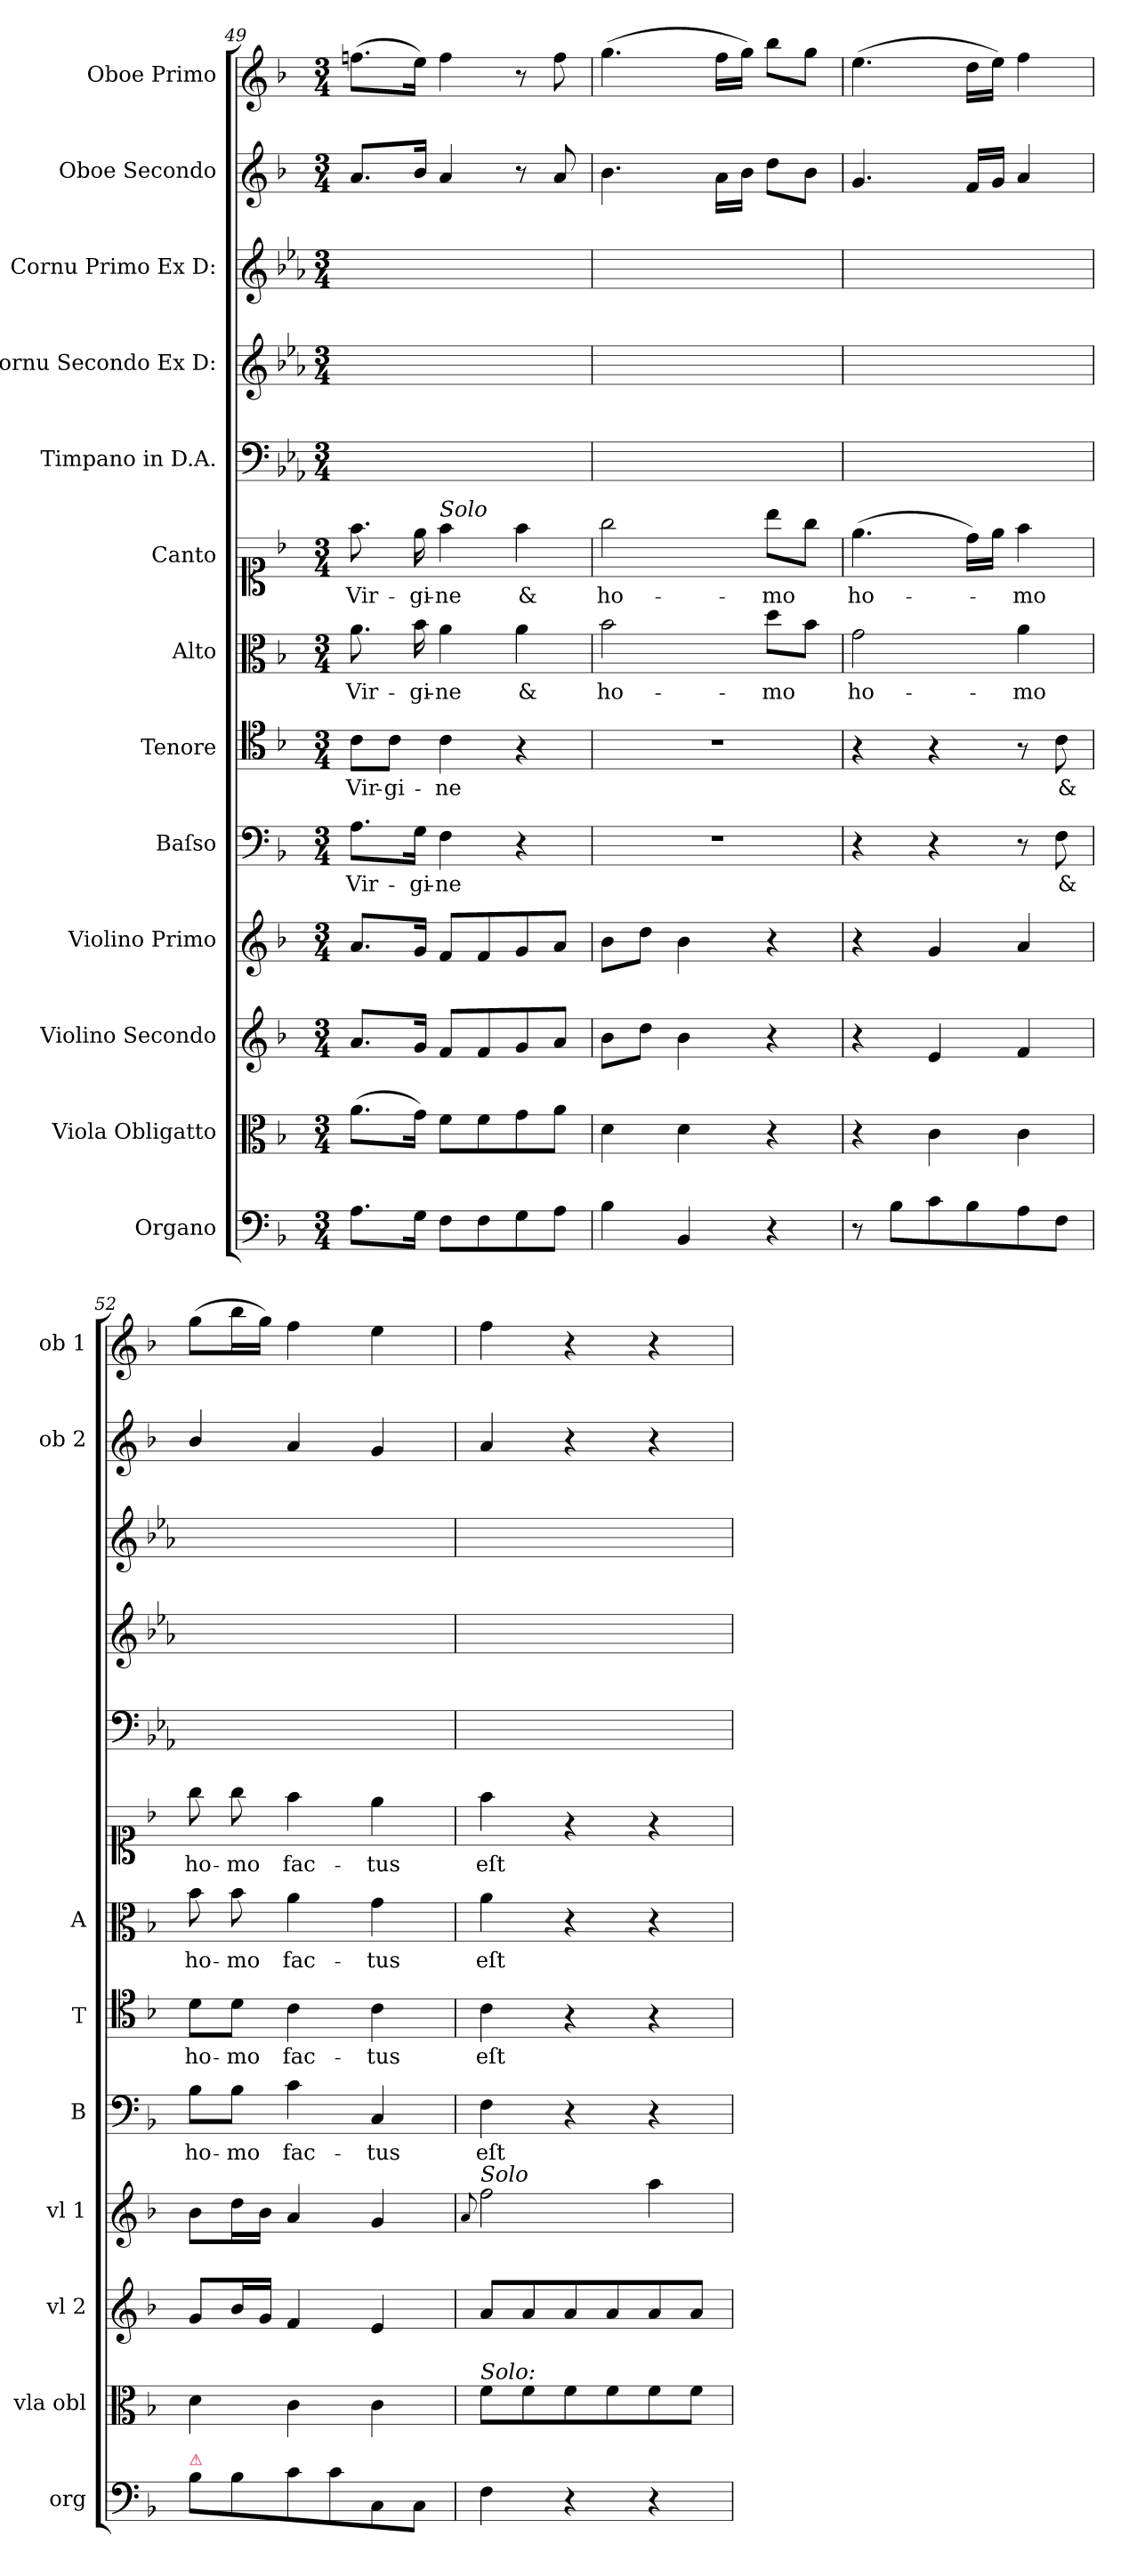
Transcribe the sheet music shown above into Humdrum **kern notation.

**kern	**kern	**kern	**dynam	**kern	**kern	**text	**kern	**text	**kern	**text	**kern	**text	**kern	**kern	**kern	**kern	**kern
*part13	*part12	*part11	*part11	*part10	*part9	*part9	*part8	*part8	*part7	*part7	*part6	*part6	*part5	*part4	*part3	*part2	*part1
*staff13	*staff12	*staff11	*staff11	*staff10	*staff9	*staff9	*staff8	*staff8	*staff7	*staff7	*staff6	*staff6	*staff5	*staff4	*staff3	*staff2	*staff1
*I"Organo	*I"Viola Obligatto	*I"Violino Secondo	*	*I"Violino Primo	*I"Baſso	*	*I"Tenore	*	*I"Alto	*	*I"Canto	*	*I"Timpano in D.A.	*I"Cornu Secondo Ex D:	*I"Cornu Primo Ex D:	*I"Oboe Secondo	*I"Oboe Primo
*I'org	*I'vla obl	*I'vl 2	*	*I'vl 1	*I'B	*	*I'T	*	*I'A	*	*	*	*	*	*	*I'ob 2	*I'ob 1
*clefF4	*clefC3	*clefG2	*	*clefG2	*clefF4	*	*clefC4	*	*clefC3	*	*clefC1	*	*clefF4	*clefG2	*clefG2	*clefG2	*clefG2
*	*	*	*	*	*	*	*	*	*	*	*	*	*ITrd-1c-2	*ITrd-1c-2	*ITrd-1c-2	*	*
*k[b-]	*k[b-]	*k[b-]	*	*k[b-]	*k[b-]	*	*k[b-]	*	*k[b-]	*	*k[b-]	*	*k[b-]	*k[b-]	*k[b-]	*k[b-]	*k[b-]
*M3/4	*M3/4	*M3/4	*	*M3/4	*M3/4	*	*M3/4	*	*M3/4	*	*M3/4	*	*M3/4	*M3/4	*M3/4	*M3/4	*M3/4
=49	=49	=49	=49	=49	=49	=49	=49	=49	=49	=49	=49	=49	=49	=49	=49	=49	=49
8.A\L	(8.a\L	8.a/L	.	8.a/L	8.A\L	Vir-	8c\L	Vir-	8.a\	Vir-	8.ff\	Vir-	2.ryy	2.ryy	2.ryy	8.a/L	(8.ffn\L
.	.	.	.	.	.	.	8c\J	-gi-	.	.	.	.	.	.	.	.	.
16G\Jk	16g\Jk)	16g/Jk	.	16g/Jk	16G\Jk	-gi-	.	.	16b-\	-gi-	16ee\	-gi-	.	.	.	16b-/Jk	16ee\Jk)
!	!	!	!	!	!	!	!	!	!	!	!LO:TX:a:i:t=Solo	!	!	!	!	!	!
8F\L	8f\L	8f/L	.	8f/L	4F\	-ne	4c\	-ne	4a\	-ne	4ff\	-ne	.	.	.	4a/	4ff\
8F\	8f\	8f/	.	8f/	.	.	.	.	.	.	.	.	.	.	.	.	.
8G\	8g\	8g/	.	8g/	4r	.	4r	.	4a\	&	4ff\	&	.	.	.	8r	8r
8A\J	8a\J	8a/J	.	8a/J	.	.	.	.	.	.	.	.	.	.	.	8a/	8ff\
=50	=50	=50	=50	=50	=50	=50	=50	=50	=50	=50	=50	=50	=50	=50	=50	=50	=50
4B-\	4d\	8b-\L	.	8b-\L	2.r	.	2.r	.	2b-\	ho-	2gg\	ho-	2.ryy	2.ryy	2.ryy	4.b-\	(4.gg\
.	.	8dd\J	.	8dd\J	.	.	.	.	.	.	.	.	.	.	.	.	.
4BB-/	4d\	4b-\	.	4b-\	.	.	.	.	.	.	.	.	.	.	.	.	.
.	.	.	.	.	.	.	.	.	.	.	.	.	.	.	.	16a\LL	16ff\LL
.	.	.	.	.	.	.	.	.	.	.	.	.	.	.	.	16b-\JJ	16gg\JJ)
4r	4r	4r	.	4r	.	.	.	.	8dd\L	-mo	8bb-\L	-mo	.	.	.	8dd\L	8bb-\L
.	.	.	.	.	.	.	.	.	8b-\J	.	8gg\J	.	.	.	.	8b-\J	8gg\J
=51	=51	=51	=51	=51	=51	=51	=51	=51	=51	=51	=51	=51	=51	=51	=51	=51	=51
!	!	!	!	!	!	!	!	!	!	!LO:LY:i	!	!	!	!	!	!	!
8r	4r	4r	.	4r	4r	.	4r	.	2g\	ho-	(4.ee\	ho-	2.ryy	2.ryy	2.ryy	4.g/	(4.ee\
8B-\L	.	.	.	.	.	.	.	.	.	.	.	.	.	.	.	.	.
8c\	4c\	4e/	.	4g/	4r	.	4r	.	.	.	.	.	.	.	.	.	.
8B-\	.	.	.	.	.	.	.	.	.	.	16dd\LL)	.	.	.	.	16f/LL	16dd\LL
.	.	.	.	.	.	.	.	.	.	.	16ee\JJ	.	.	.	.	16g/JJ	16ee\JJ)
!	!	!	!	!	!	!	!	!	!	!LO:LY:i	!	!	!	!	!	!	!
8A\	4c\	4f/	.	4a/	8r	.	8r	.	4a\	-mo	4ff\	-mo	.	.	.	4a/	4ff\
8F\J	.	.	.	.	8F\	&	8c\	&	.	.	.	.	.	.	.	.	.
=52	=52	=52	=52	=52	=52	=52	=52	=52	=52	=52	=52	=52	=52	=52	=52	=52	=52
!LO:TX:a:color=crimson:t=⚠	!	!	!	!	!	!	!	!	!	!	!	!	!	!	!	!	!
!	!	!	!	!	!	!	!	!	!	!LO:LY:i	!	!LO:LY:i	!	!	!	!	!
8B-\L	4d\	8g/L	.	8b-\L	8B-\L	ho-	8d\L	ho-	8b-\	ho-	8gg\	ho-	2.ryy	2.ryy	2.ryy	4b-/	(8gg\L
!	!	!	!	!	!	!	!	!	!	!LO:LY:i	!	!LO:LY:i	!	!	!	!	!
8B-\	.	16b-/L	.	16dd\L	8B-\J	-mo	8d\J	-mo	8b-\	-mo	8gg\	-mo	.	.	.	.	16bb-\L
.	.	16g/JJ	.	16b-\JJ	.	.	.	.	.	.	.	.	.	.	.	.	16gg\JJ)
8c\	4c\	4f/	.	4a/	4c\	fac-	4c\	fac-	4a\	fac-	4ff\	fac-	.	.	.	4a/	4ff\
8c\	.	.	.	.	.	.	.	.	.	.	.	.	.	.	.	.	.
8C/	4c\	4e/	.	4g/	4C/	-tus	4c\	-tus	4g\	-tus	4ee\	-tus	.	.	.	4g/	4ee\
8C/J	.	.	.	.	.	.	.	.	.	.	.	.	.	.	.	.	.
=53	=53	=53	=53	=53	=53	=53	=53	=53	=53	=53	=53	=53	=53	=53	=53	=53	=53
.	.	.	.	8qqa/	.	.	.	.	.	.	.	.	.	.	.	.	.
!	!	!	!	!LO:TX:a:i:t=Solo	!	!	!	!	!	!	!	!	!	!	!	!	!
!	!LO:TX:a:i:t=Solo&colon;	!	!	!	!	!	!	!	!	!	!	!	!	!	!	!	!
!	!	!	!LO:DY:a	!	!	!	!	!	!	!	!	!	!	!	!	!	!
4F\	8f\L	8a/L	p&colon;	2ff\	4F\	eſt	4c\	eſt	4a\	eſt	4ff\	eſt	2.ryy	2.ryy	2.ryy	4a/	4ff\
.	8f\	8a/	.	.	.	.	.	.	.	.	.	.	.	.	.	.	.
4r	8f\	8a/	.	.	4r	.	4r	.	4r	.	4r	.	.	.	.	4r	4r
.	8f\	8a/	.	.	.	.	.	.	.	.	.	.	.	.	.	.	.
4r	8f\	8a/	.	4aa\	4r	.	4r	.	4r	.	4r	.	.	.	.	4r	4r
.	8f\J	8a/J	.	.	.	.	.	.	.	.	.	.	.	.	.	.	.
=	=	=	=	=	=	=	=	=	=	=	=	=	=	=	=	=	=
*-	*-	*-	*-	*-	*-	*-	*-	*-	*-	*-	*-	*-	*-	*-	*-	*-	*-
